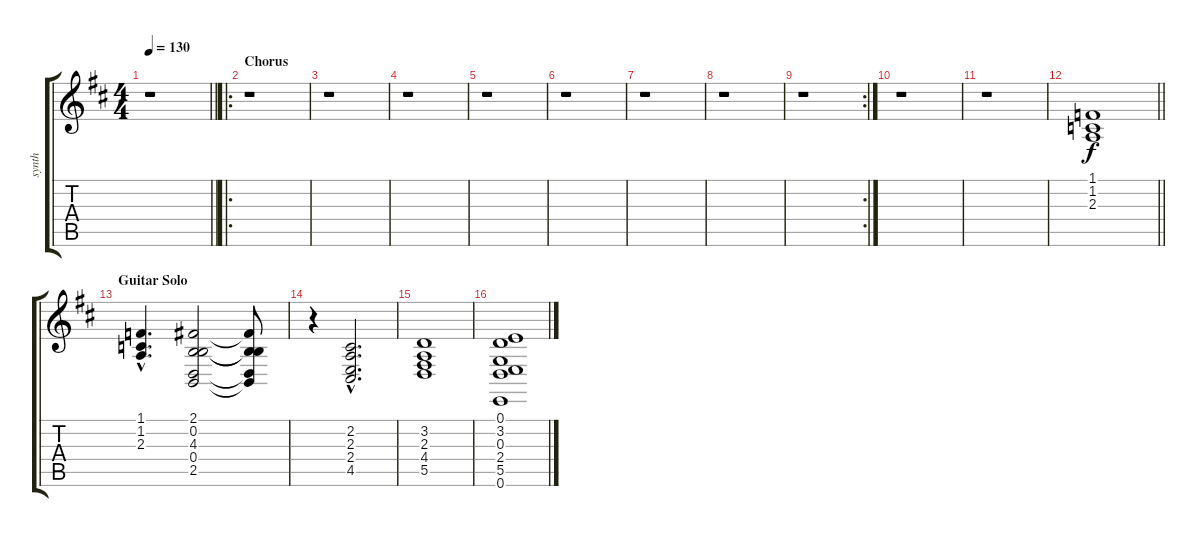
\track ("synth" "synth") {instrument synthstrings1}
\staff {score tabs}
\tuning (E4 B3 G3 D3 A2 E2) {hide}
\ts (4 4)
\tempo 130
\clef g2
\barLineRight lightlight
\ks d
r.1{dy f} |
\ro
\section ("" "Chorus")
r.1 |
r.1 |
r.1 |
r.1 |
r.1 |
r.1 |
r.1 |
\rc 2
r.1 |
r.1 |
r.1 |
\barLineRight lightlight
(1.1 1.2 2.3).1 |
\section ("" "Guitar Solo")
(1.1{hac} 1.2{hac} 2.3{hac}).4{d} (2.1 0.2 4.3 0.4 2.5).2 (2.1{t} 0.2{t} 4.3{t} 0.4{t} 2.5{t}).8 |
r.4 (2.2{hac} 2.3{hac} 2.4{hac} 4.5{hac}).2{d} |
(3.2 2.3 4.4 5.5).1 |
(0.1 3.2 0.3 2.4 5.5 0.6).1
